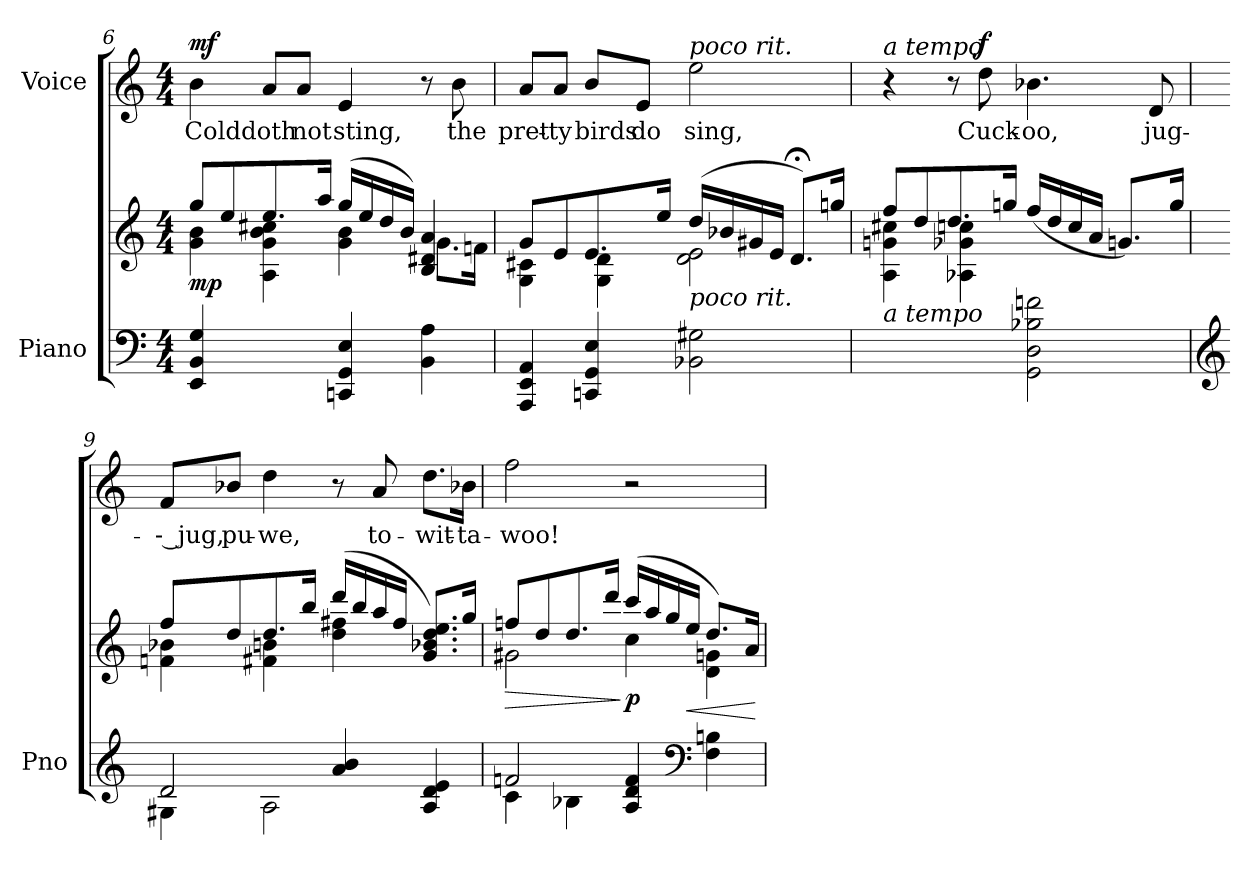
**kern	**kern	**dynam	**kern	**text	**dynam
*part2	*part2	*part2	*part1	*part1	*part1
*staff3	*staff2	*staff2/3	*staff1	*staff1	*staff1
*I"Piano	*	*	*I"Voice	*	*
*I'Pno	*	*	*	*	*
*clefF4	*clefG2	*	*clefG2	*	*
*k[]	*k[]	*	*k[]	*	*
*M4/4	*M4/4	*	*M4/4	*	*
=6	=6	=6	=6	=6	=6
*	*^	*	*	*	*
!	!	!	!LO:DY:b	!	!LO:LY:b	!LO:DY:a
4EE/ 4BB/ 4G/	8gg/L	4g\ 4b\	mp	4b\	Cold	mf
.	8ee/	.	.	.	.	.
!	!	!	!	!	!LO:LY:b	!
4ryy	8.ee/	4A\ 4g\ 4b\ 4cc#X\	.	8a/L	doth	.
!	!	!	!	!	!LO:LY:b	!
.	.	.	.	8a/J	not	.
.	16aa/Jk	.	.	.	.	.
!	!	!	!	!	!LO:LY:b	!
4CCn/ 4GG/ 4E/	(>16gg/LL	4g\ 4b\	.	4e/	sting,	.
.	16ee/	.	.	.	.	.
.	16dd/	.	.	.	.	.
.	16b/JJ)	.	.	.	.	.
4BB\ 4A\	4B/ 4d#X/ 4a/	8.g\L	.	8r	.	.
!	!	!	!	!	!LO:LY:b	!
.	.	.	.	8b\	the	.
.	.	16fn\Jk	.	.	.	.
!!LO:PB:g=z
=7	=7	=7	=7	=7	=7	=7
!	!	!	!	!	!LO:LY:b	!
4AAA/ 4EE/ 4AA/	8g/L	4G\ 4c#X\	.	8a/L	pret-	.
!	!	!	!	!	!LO:LY:b	!
.	8e/	.	.	8a/J	-ty	.
!	!	!	!	!	!LO:LY:b	!
4CCn/ 4GG/ 4E/	8.e/	4G\ 4d\	.	8b/L	birds	.
!	!	!	!	!	!LO:LY:b	!
.	.	.	.	8e/J	do	.
.	16ee/Jk	.	.	.	.	.
*	*	*	*	*MM80	*	*
!	!	!	!	!LO:TX:a:i:t=poco rit.	!	!
!	!LO:TX:b:i:t=poco rit.	!	!	!	!	!
!	!	!	!	!	!LO:LY:b	!
2BB-X\ 2G#X\	(>16dd/LL	2d\ 2e\	.	2ee\	sing,	.
.	16b-X/	.	.	.	.	.
.	16g#X/	.	.	.	.	.
.	16e/JJ	.	.	.	.	.
.	8.d;</L)	.	.	.	.	.
.	16ggn/Jk	.	.	.	.	.
=8	=8	=8	=8	=8	=8	=8
*	*	*	*	*MM88	*	*
!	!	!	!	!LO:TX:a:i:t=a tempo	!	!
!	!LO:TX:b:i:t=a tempo	!	!	!	!	!
2ryy	8ff/L	4A\ 4gn\ 4cc#X\	.	4r	.	.
.	8dd/	.	.	.	.	.
.	8.dd/	4A-X\ 4g-X\ 4ccn\	.	8r	.	.
!	!	!	!	!	!LO:LY:b	!LO:DY:a
.	.	.	.	8dd\	Cuck-	f
.	16ggn/Jk	.	.	.	.	.
!	!	!	!	!	!LO:LY:b	!
2GG\ 2D\ 2B-X\ 2fn\	(>16ff/LL	2ryy	.	4.b-X\	-oo,	.
.	16dd/	.	.	.	.	.
.	16cc/	.	.	.	.	.
.	16a/JJ	.	.	.	.	.
.	8.gn/L)	.	.	.	.	.
!	!	!	!	!	!LO:LY:b	!
.	.	.	.	8d/	jug-	.
.	16gg/Jk	.	.	.	.	.
!!LO:LB:g=z
=9	=9	=9	=9	=9	=9	=9
*clefG2	*	*	*	*	*	*
*^	*	*	*	*	*	*
!	!	!	!	!	!	!LO:LY:b	!
2d/	4G#X\	8ff/L	4fn\ 4b-X\	.	8f/L	-- jug,	.
!	!	!	!	!	!	!LO:LY:b	!
.	.	8dd/	.	.	8b-X/J	pu-	.
!	!	!	!	!	!	!LO:LY:b	!
.	2A\	8.dd/	4f#X\ 4bn\	.	4dd\	-we,	.
.	.	16bb/Jk	.	.	.	.	.
4a/ 4b/	.	(>16ddd/LL	4dd\ 4ff#X\	.	8r	.	.
.	.	16bb/	.	.	.	.	.
!	!	!	!	!	!	!LO:LY:b	!
.	.	16aa/	.	.	8a/	to-	.
.	.	16ff#/JJ	.	.	.	.	.
!	!	!	!	!	!	!LO:LY:b	!
4A/ 4d/ 4e/	4ryy	8.g/ 8.b-X/ 8.dd/ 8.ee/L)	4ryy	.	8.dd\L	-wit-	.
!	!	!	!	!	!	!LO:LY:b	!
.	.	16gg/Jk	.	.	16b-X\Jk	-ta-	.
=10	=10	=10	=10	=10	=10	=10	=10
!	!	!	!	!LO:HP:b	!	!LO:LY:b	!
2fn/	4c\	8ffn/L	2g#X\	>	2ff\	-woo!	.
.	.	8dd/	.	.	.	.	.
.	4B-X\	8.dd/	.	.	.	.	.
.	.	16ddd/Jk	.	.	.	.	.
!	!	!	!	!LO:DY:n=1:b	!	!	!
4A/ 4d/ 4f/	2ryy	(>16ccc/LL	4cc\	] p	2r	.	.
.	.	16aa/	.	.	.	.	.
.	.	16gg/	.	.	.	.	.
!	!	!	!	!LO:HP:b	!	!	!
.	.	16ee/JJ	.	<	.	.	.
*clefF4	*	*	*	*	*	*	*
4F\ 4Bn\	.	8.dd/L)	4d\ 4gn\	.	.	.	.
.	.	16a/Jk	.	.	.	.	.
*v	*v	*	*	*	*	*	*
*	*v	*v	*	*	*	*
.	.	[	.	.	.
=	=	=	=	=	=
*-	*-	*-	*-	*-	*-
